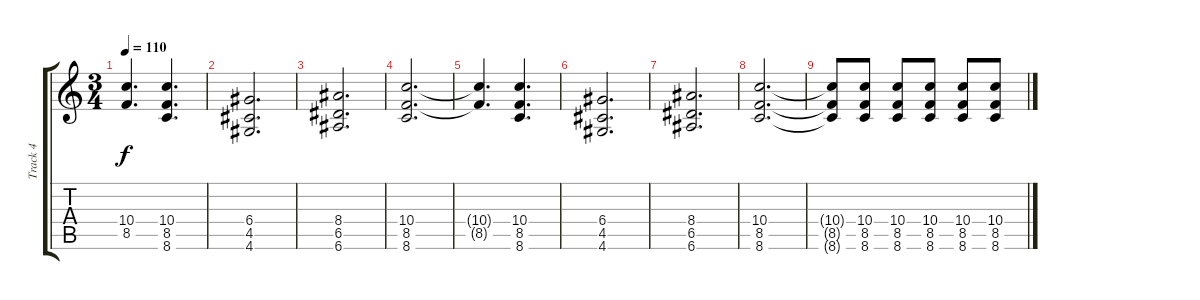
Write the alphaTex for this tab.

\track ("Track 4" "Track 4") {instrument overdrivenguitar}
\staff {score tabs}
\tuning (E4 B3 G3 D3 A2 E2) {hide}
\ts (3 4)
\tempo 110
\clef g2
\ks c
(10.4{t} 8.5{t}).4{d dy f} (10.4 8.5 8.6).4{d} |
(6.4 4.5 4.6).2{d} |
(8.4 6.5 6.6).2{d} |
(10.4 8.5 8.6).2{d} |
(10.4{t} 8.5{t}).4{d} (10.4 8.5 8.6).4{d} |
(6.4 4.5 4.6).2{d} |
(8.4 6.5 6.6).2{d} |
(10.4 8.5 8.6).2{d} |
(10.4{t} 8.5{t} 8.6{t}).8 (10.4 8.5 8.6).8 (10.4 8.5 8.6).8 (10.4 8.5 8.6).8 (10.4 8.5 8.6).8 (10.4 8.5 8.6).8
